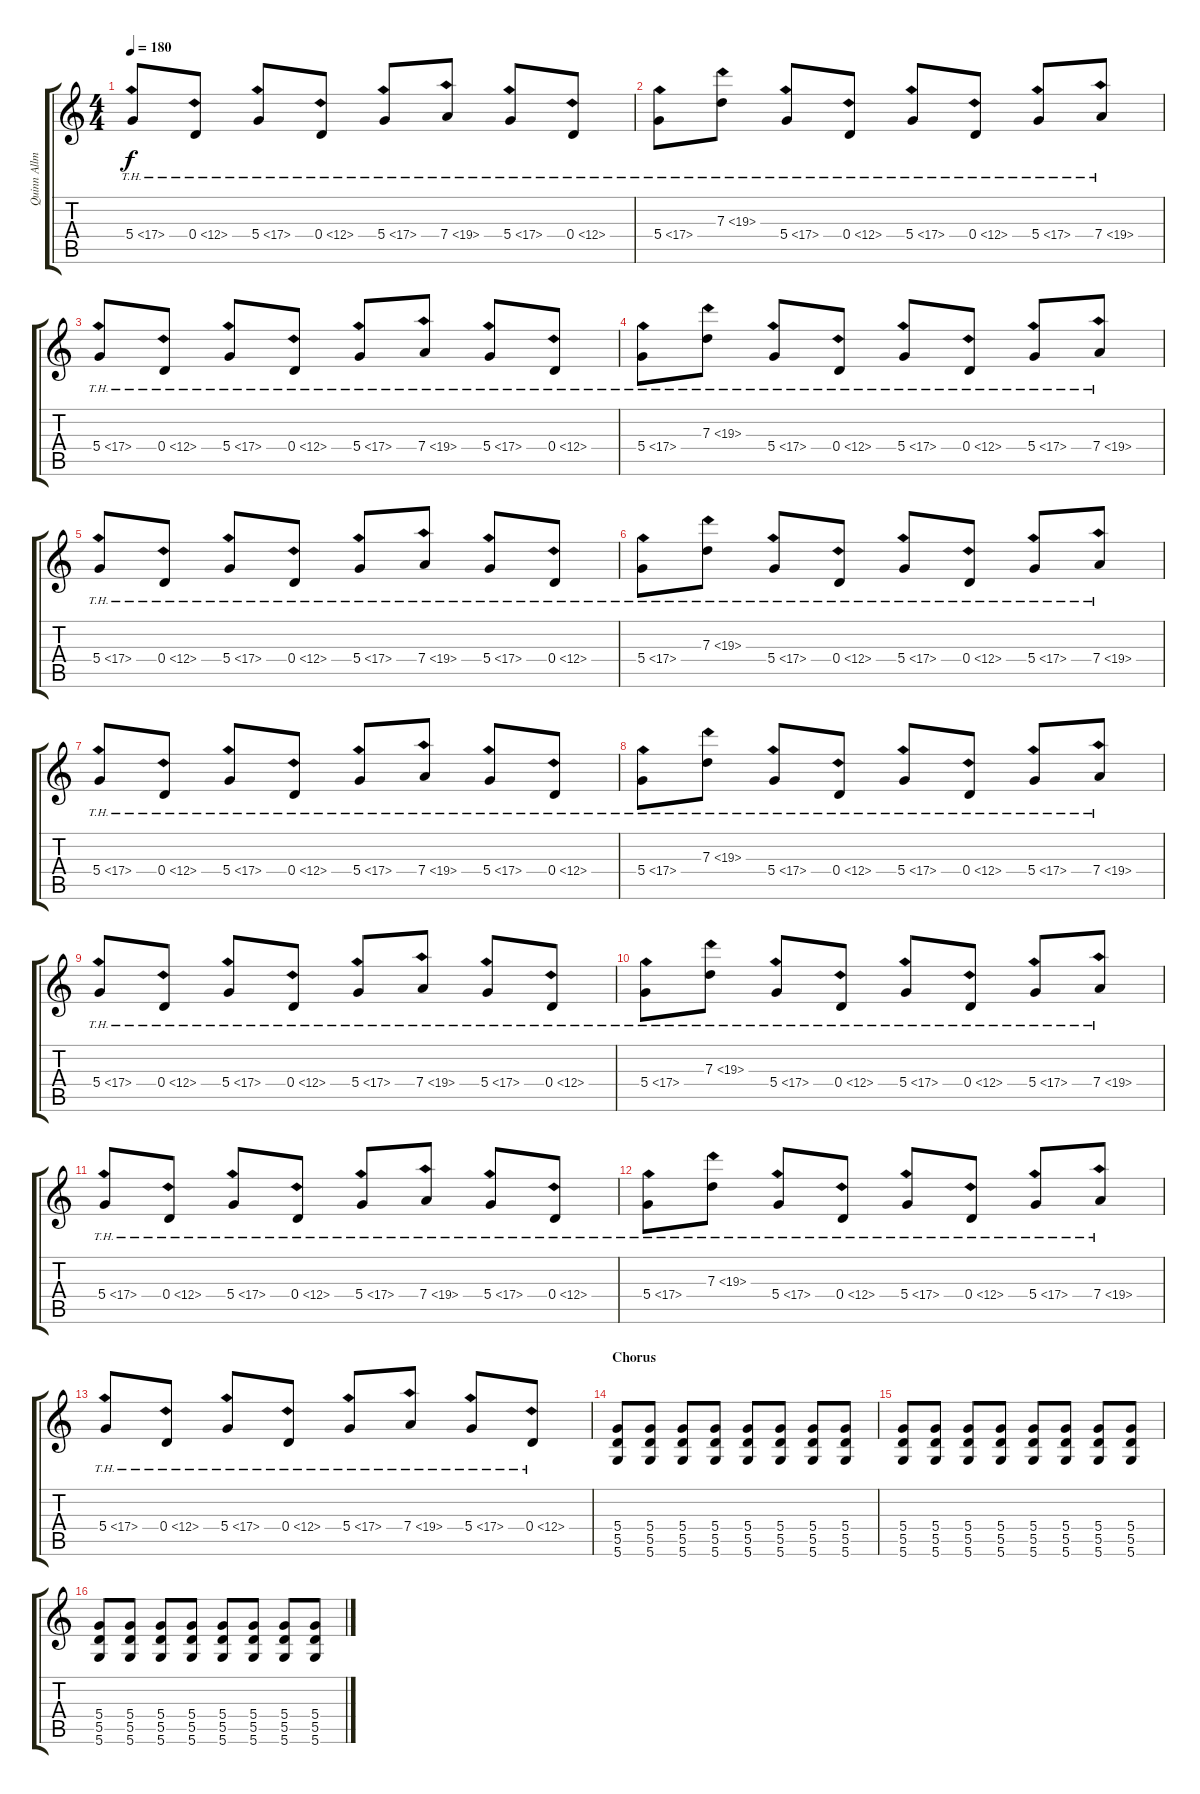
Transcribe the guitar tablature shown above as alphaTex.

\track ("Quinn Allman I" "Quinn Allm") {instrument distortionguitar}
\staff {score tabs}
\tuning (E4 B3 G3 D3 A2 D2) {hide}
\ts (4 4)
\tempo 180
\clef g2
\ks c
5.4{th 12}.8{dy f} 0.4{th 12}.8 5.4{th 12}.8 0.4{th 12}.8 5.4{th 12}.8 7.4{th 12}.8 5.4{th 12}.8 0.4{th 12}.8 |
5.4{th 12}.8 7.3{th 12}.8 5.4{th 12}.8 0.4{th 12}.8 5.4{th 12}.8 0.4{th 12}.8 5.4{th 12}.8 7.4{th 12}.8 |
5.4{th 12}.8 0.4{th 12}.8 5.4{th 12}.8 0.4{th 12}.8 5.4{th 12}.8 7.4{th 12}.8 5.4{th 12}.8 0.4{th 12}.8 |
5.4{th 12}.8 7.3{th 12}.8 5.4{th 12}.8 0.4{th 12}.8 5.4{th 12}.8 0.4{th 12}.8 5.4{th 12}.8 7.4{th 12}.8 |
5.4{th 12}.8 0.4{th 12}.8 5.4{th 12}.8 0.4{th 12}.8 5.4{th 12}.8 7.4{th 12}.8 5.4{th 12}.8 0.4{th 12}.8 |
5.4{th 12}.8 7.3{th 12}.8 5.4{th 12}.8 0.4{th 12}.8 5.4{th 12}.8 0.4{th 12}.8 5.4{th 12}.8 7.4{th 12}.8 |
5.4{th 12}.8 0.4{th 12}.8 5.4{th 12}.8 0.4{th 12}.8 5.4{th 12}.8 7.4{th 12}.8 5.4{th 12}.8 0.4{th 12}.8 |
5.4{th 12}.8 7.3{th 12}.8 5.4{th 12}.8 0.4{th 12}.8 5.4{th 12}.8 0.4{th 12}.8 5.4{th 12}.8 7.4{th 12}.8 |
5.4{th 12}.8 0.4{th 12}.8 5.4{th 12}.8 0.4{th 12}.8 5.4{th 12}.8 7.4{th 12}.8 5.4{th 12}.8 0.4{th 12}.8 |
5.4{th 12}.8 7.3{th 12}.8 5.4{th 12}.8 0.4{th 12}.8 5.4{th 12}.8 0.4{th 12}.8 5.4{th 12}.8 7.4{th 12}.8 |
5.4{th 12}.8 0.4{th 12}.8 5.4{th 12}.8 0.4{th 12}.8 5.4{th 12}.8 7.4{th 12}.8 5.4{th 12}.8 0.4{th 12}.8 |
5.4{th 12}.8 7.3{th 12}.8 5.4{th 12}.8 0.4{th 12}.8 5.4{th 12}.8 0.4{th 12}.8 5.4{th 12}.8 7.4{th 12}.8 |
5.4{th 12}.8 0.4{th 12}.8 5.4{th 12}.8 0.4{th 12}.8 5.4{th 12}.8 7.4{th 12}.8 5.4{th 12}.8 0.4{th 12}.8 |
\section ("" "Chorus")
(5.4 5.5 5.6).8 (5.4 5.5 5.6).8 (5.4 5.5 5.6).8 (5.4 5.5 5.6).8 (5.4 5.5 5.6).8 (5.4 5.5 5.6).8 (5.4 5.5 5.6).8 (5.4 5.5 5.6).8 |
(5.4 5.5 5.6).8 (5.4 5.5 5.6).8 (5.4 5.5 5.6).8 (5.4 5.5 5.6).8 (5.4 5.5 5.6).8 (5.4 5.5 5.6).8 (5.4 5.5 5.6).8 (5.4 5.5 5.6).8 |
(5.4 5.5 5.6).8 (5.4 5.5 5.6).8 (5.4 5.5 5.6).8 (5.4 5.5 5.6).8 (5.4 5.5 5.6).8 (5.4 5.5 5.6).8 (5.4 5.5 5.6).8 (5.4 5.5 5.6).8
